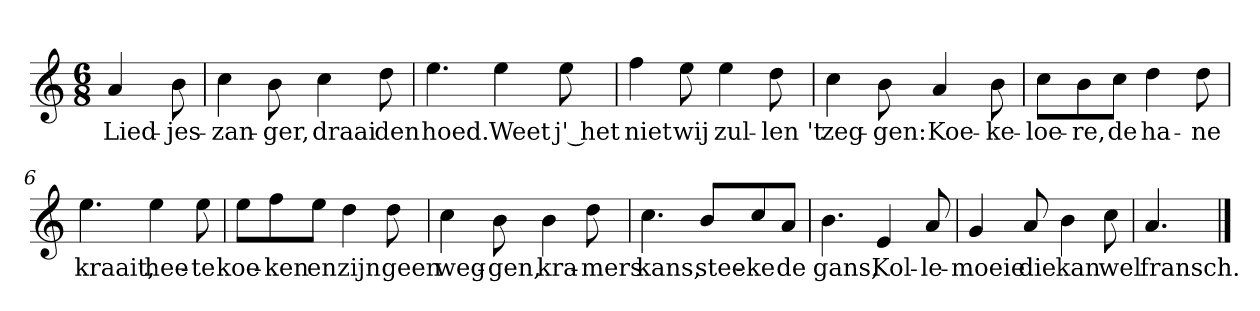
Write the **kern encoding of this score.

**kern	**text
*part1	*part1
*staff1	*staff1
*clefG2	*
*k[]	*
*a:	*
*M6/8	*
*MM120	*
=	=
4a	Lied-
8b	-jes-
=1	=1
4cc	-zan-
8b	-ger,
4cc	draai
8dd	den
=2	=2
4.ee	hoed.
4ee	Weet
8ee	j' het
=3	=3
4ff	niet
8ee	wij
4ee	zul-
8dd	-len 't
=4	=4
4cc	zeg-
8b	-gen:
4a	Koe-
8b	-ke-
=5	=5
8cc\L	-loe-
8b\	-re,
8cc\J	de
4dd	ha-
8dd	-ne
=6	=6
4.ee	kraait,
4ee	hee-
8ee	-te
=7	=7
8ee\L	koe-
8ff\	-ken
8ee\J	en
4dd	zijn
8dd	geen
=8	=8
4cc	weg-
8b	-gen,
4b	kra-
8dd	-mers
=9	=9
4.cc	kans,
8b/L	stee-
8cc/	-ke
8a/J	de
=10	=10
4.b	gans,
4e	Kol-
8a	-le-
=11	=11
4g	-moeie
8a	die
4b	kan
8cc	wel
=12	=12
4.a	fransch.
==	==
*-	*-
